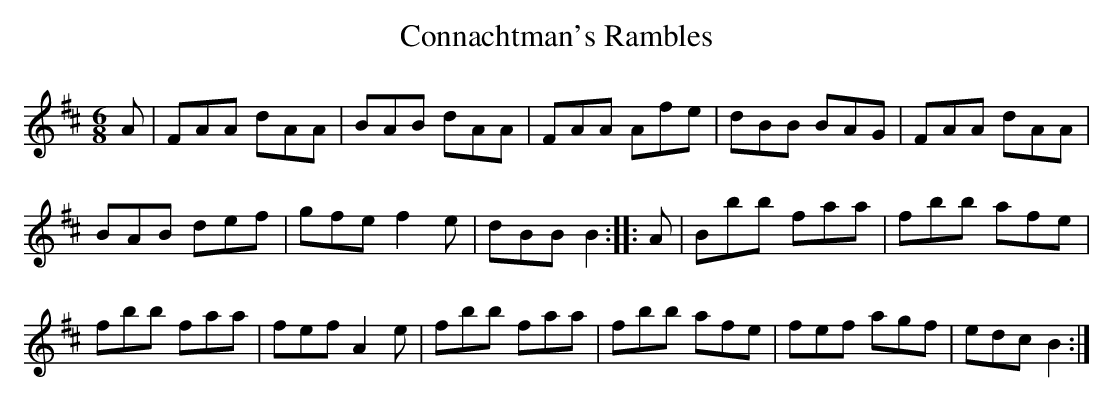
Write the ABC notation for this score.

X:1
T:Connachtman's Rambles
M:6/8
L:1/8
K:D
A|FAA dAA|BAB dAA|FAA Afe|dBB BAG|FAA dAA|
BAB def|gfe f2e|dBB B2::A|Bbb faa|fbb afe|
fbb faa|fef A2e|fbb faa|fbb afe|fef agf|edc B2:|]
